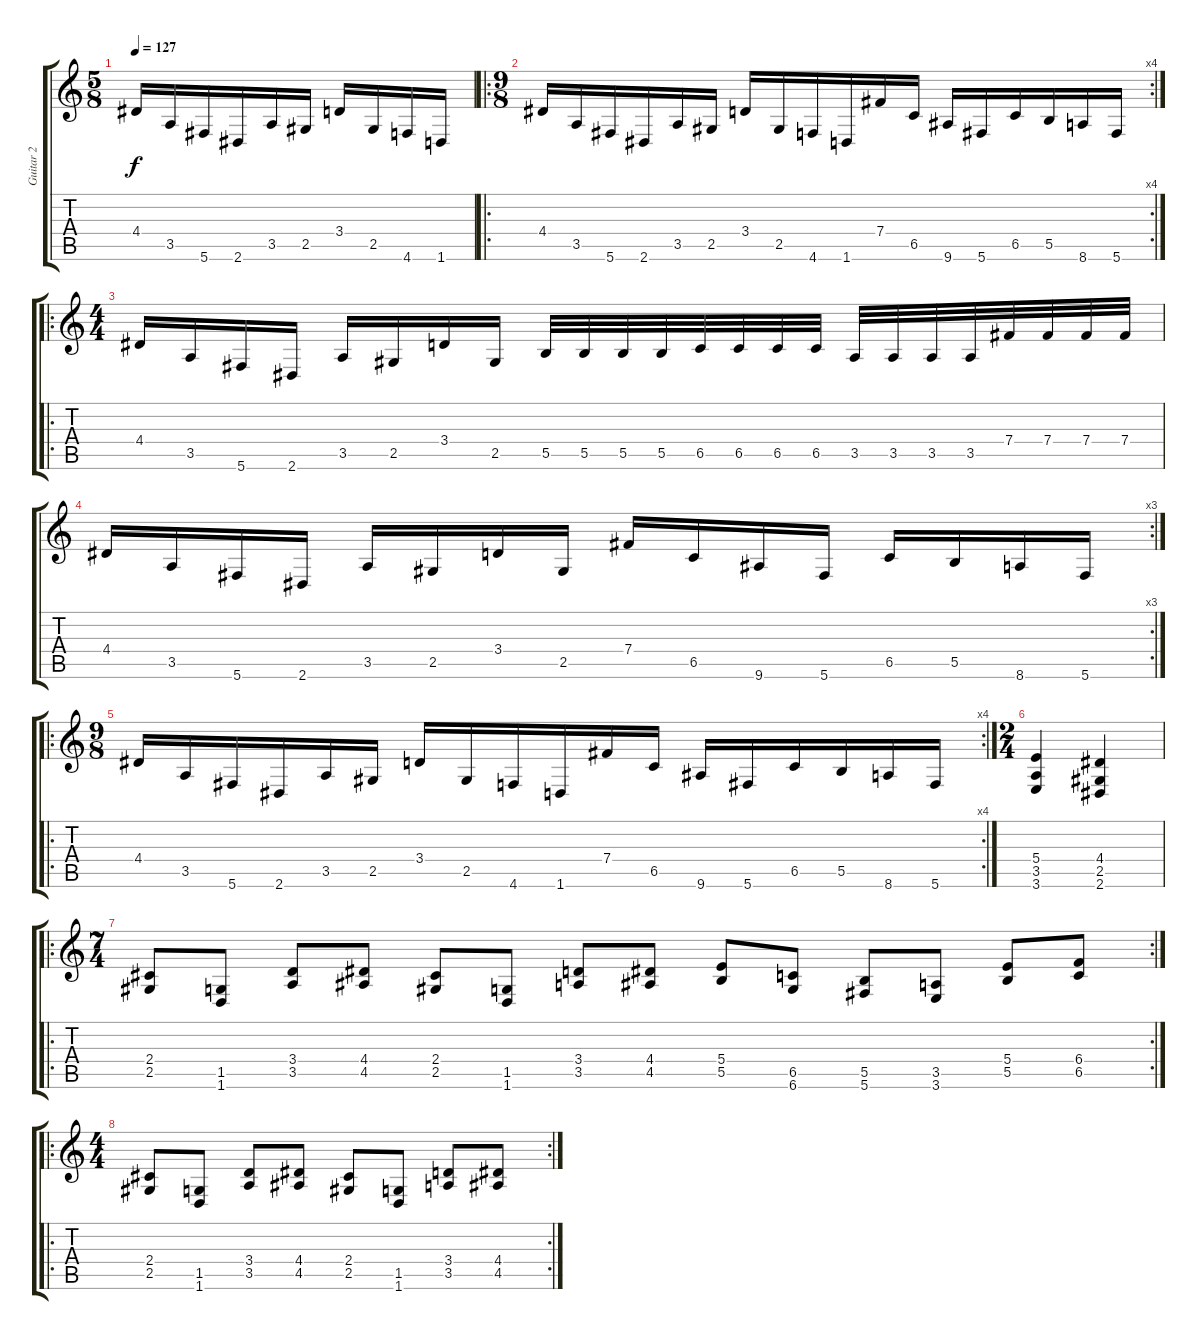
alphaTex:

\track ("Guitar 2" "Guitar 2") {instrument distortionguitar}
\staff {score tabs}
\tuning (Db4 Ab3 E3 B2 Gb2 Db2) {hide}
\ts (5 8)
\tempo 127
\clef g2
\ks c
4.4.16{dy f} 3.5.16 5.6.16 2.6.16 3.5.16 2.5.16 3.4.16 2.5.16 4.6.16 1.6.16 |
\ro
\rc 4
\ts (9 8)
4.4.16 3.5.16 5.6.16 2.6.16 3.5.16 2.5.16 3.4.16 2.5.16 4.6.16 1.6.16 7.4.16 6.5.16 9.6.16 5.6.16 6.5.16 5.5.16 8.6.16 5.6.16 |
\ro
\ts (4 4)
4.4.16 3.5.16 5.6.16 2.6.16 3.5.16 2.5.16 3.4.16 2.5.16 5.5.32 5.5.32 5.5.32 5.5.32 6.5.32 6.5.32 6.5.32 6.5.32 3.5.32 3.5.32 3.5.32 3.5.32 7.4.32 7.4.32 7.4.32 7.4.32 |
\rc 3
4.4.16 3.5.16 5.6.16 2.6.16 3.5.16 2.5.16 3.4.16 2.5.16 7.4.16 6.5.16 9.6.16 5.6.16 6.5.16 5.5.16 8.6.16 5.6.16 |
\ro
\rc 4
\ts (9 8)
4.4.16 3.5.16 5.6.16 2.6.16 3.5.16 2.5.16 3.4.16 2.5.16 4.6.16 1.6.16 7.4.16 6.5.16 9.6.16 5.6.16 6.5.16 5.5.16 8.6.16 5.6.16 |
\ts (2 4)
(5.4 3.5 3.6).4 (4.4 2.5 2.6).4 |
\ro
\rc 2
\ts (7 4)
(2.4 2.5).8 (1.5 1.6).8 (3.4 3.5).8 (4.4 4.5).8 (2.4 2.5).8 (1.5 1.6).8 (3.4 3.5).8 (4.4 4.5).8 (5.4 5.5).8 (6.5 6.6).8 (5.5 5.6).8 (3.5 3.6).8 (5.4 5.5).8 (6.4 6.5).8 |
\ro
\rc 2
\ts (4 4)
(2.4 2.5).8 (1.5 1.6).8 (3.4 3.5).8 (4.4 4.5).8 (2.4 2.5).8 (1.5 1.6).8 (3.4 3.5).8 (4.4 4.5).8
